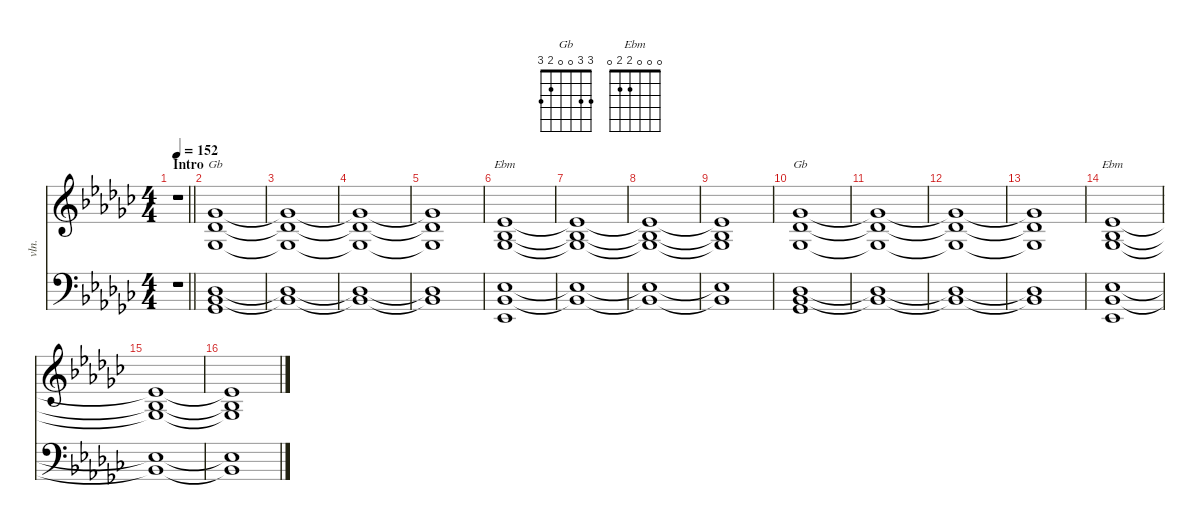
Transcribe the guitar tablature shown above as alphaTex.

\defaultSystemsLayout 4
\hideDynamics
\bracketExtendMode nobrackets
\otherSystemsTrackNameOrientation horizontal
\track ("Keyboards 2" "vln.") {defaultSystemsLayout 8 instrument stringensemble1}
\staff {score}
\tuning (Eb4 Bb3 Gb3 Db3 Ab2 Eb2)
\chord ("Gb" 3 3 0 0 2 3) {showfingering false}
\chord ("Ebm" 0 0 0 2 2 0) {showfingering false}
\ts (4 4)
\section ("" "Intro")
\ac
\tempo 152
\clef g2
\barLineRight lightlight
\ks gb
r.1{dy f instrument stringensemble1 beam Down} |
(3.1{acc b} 3.2{acc b} 0.3{acc b}).1{ch "Gb" beam Up} |
(3.1{t acc b} 3.2{t acc b} 0.3{t acc b}).1{beam Up} |
(3.1{t acc b} 3.2{t acc b} 0.3{t acc b}).1{beam Up} |
(3.1{t acc b} 3.2{t acc b} 0.3{t acc b}).1{beam Up} |
(0.1{acc b} 0.2{acc b} 0.3{acc b}).1{ch "Ebm" beam Up} |
(0.1{t acc b} 0.3{t acc b} 0.2{t acc b}).1{beam Up} |
(0.1{t acc b} 0.3{t acc b} 0.2{t acc b}).1{beam Up} |
(0.1{t acc b} 0.3{t acc b} 0.2{t acc b}).1{beam Up} |
(3.1{acc b} 3.2{acc b} 0.3{acc b}).1{ch "Gb" beam Up} |
(3.1{t acc b} 3.2{t acc b} 0.3{t acc b}).1{beam Up} |
(3.1{t acc b} 3.2{t acc b} 0.3{t acc b}).1{beam Up} |
(3.1{t acc b} 3.2{t acc b} 0.3{t acc b}).1{beam Up} |
(0.1{acc b} 0.2{acc b} 0.3{acc b}).1{ch "Ebm" beam Up} |
(0.1{t acc b} 0.3{t acc b} 0.2{t acc b}).1{beam Up} |
(0.1{t acc b} 0.3{t acc b} 0.2{t acc b}).1{beam Up}
\staff {score}
\tuning (G2 D2 A1 E1 B0)
\clef f4
\ottava regular
\simile none
\barLineRight lightlight
\ks gb
r.1{dy f beam Down} |
(16.3{acc b} 18.4{acc b} 19.5{acc b}).1{beam Up} |
(16.3{t acc b} 18.4{t acc b}).1{beam Up} |
(16.3{t acc b} 18.4{t acc b}).1{beam Up} |
(16.3{t acc b} 18.4{t acc b}).1{beam Up} |
(18.3{acc b} 18.4{acc b} 16.5{acc b}).1{beam Up} |
(18.3{t acc b} 18.4{t acc b}).1{beam Up} |
(18.3{t acc b} 18.4{t acc b}).1{beam Up} |
(18.3{t acc b} 18.4{t acc b}).1{beam Up} |
(16.3{acc b} 18.4{acc b} 19.5{acc b}).1{beam Up} |
(16.3{t acc b} 18.4{t acc b}).1{beam Up} |
(16.3{t acc b} 18.4{t acc b}).1{beam Up} |
(16.3{t acc b} 18.4{t acc b}).1{beam Up} |
(18.3{acc b} 18.4{acc b} 16.5{acc b}).1{beam Up} |
(18.3{t acc b} 18.4{t acc b}).1{beam Up} |
(18.3{t acc b} 18.4{t acc b}).1{beam Up}
